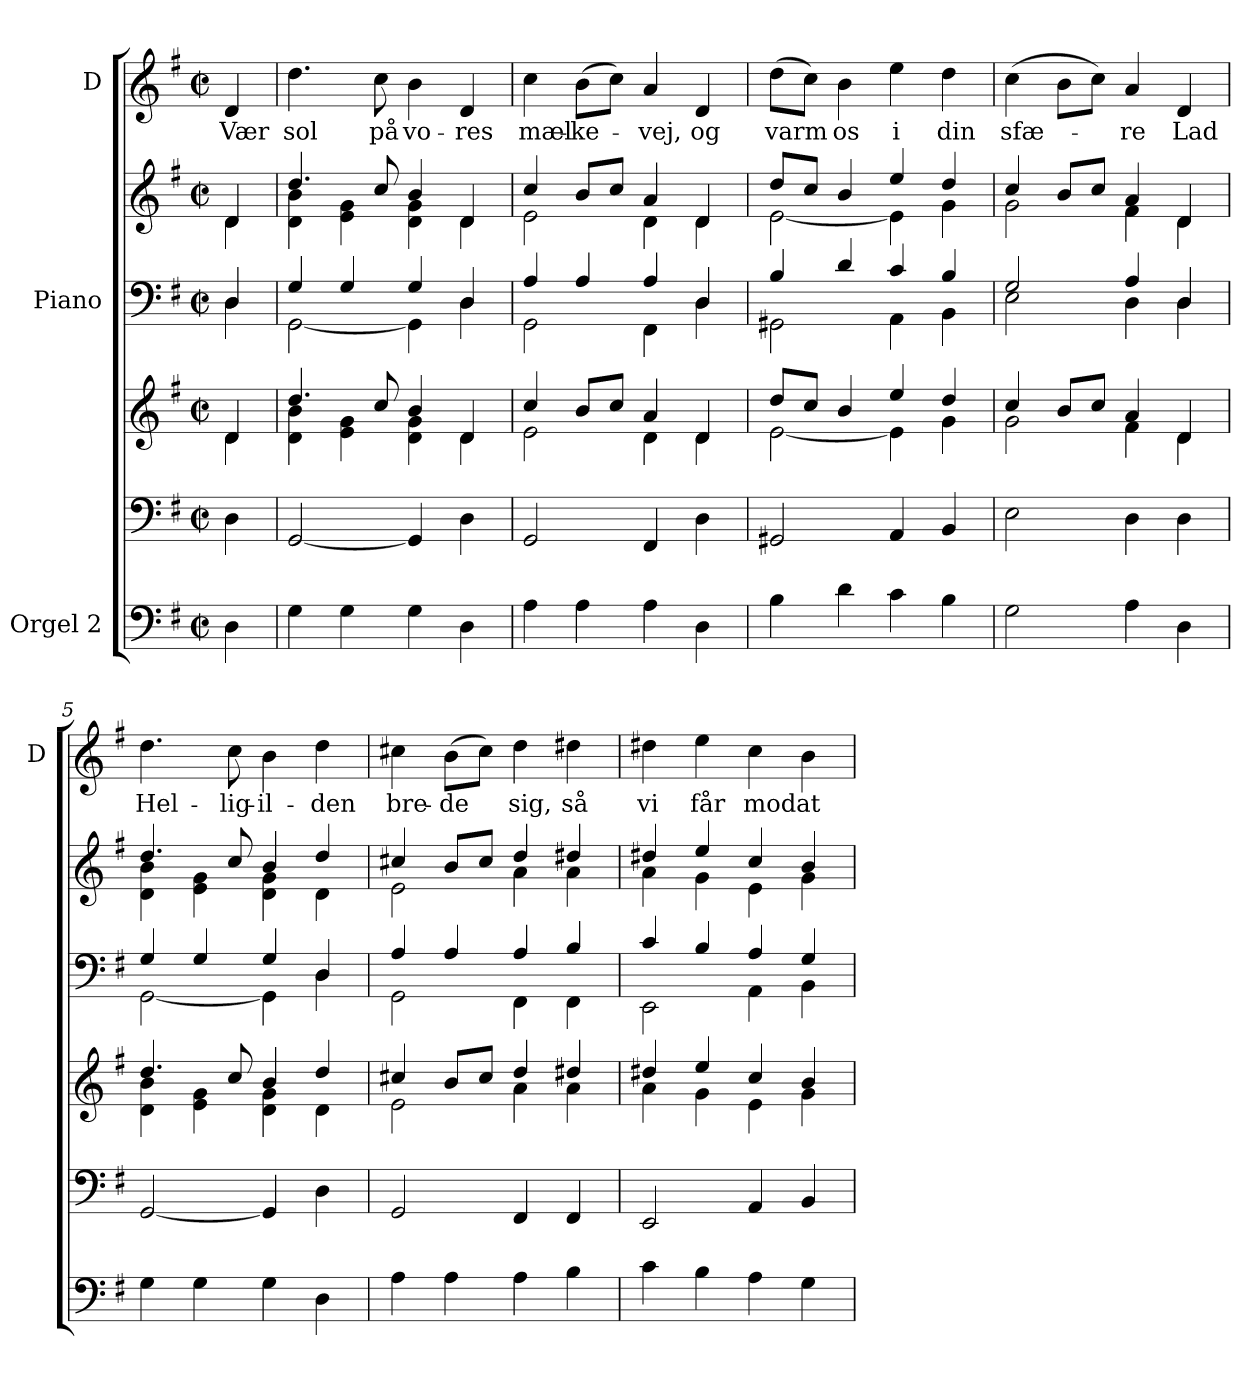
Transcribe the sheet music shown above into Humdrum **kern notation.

**kern	**kern	**kern	**kern	**kern	**kern	**text
*part3	*part3	*part3	*part2	*part2	*part1	*part1
*staff6	*staff5	*staff4	*staff3	*staff2	*staff1	*staff1
*I"Orgel 2	*	*	*I"Piano	*	*I"D	*
*	*	*	*	*	*I'D	*
*clefF4	*clefF4	*clefG2	*clefF4	*clefG2	*clefG2	*
*k[f#]	*k[f#]	*k[f#]	*k[f#]	*k[f#]	*k[f#]	*
*M2/2	*M2/2	*M2/2	*M2/2	*M2/2	*M2/2	*
*met(c|)	*met(c|)	*met(c|)	*met(c|)	*met(c|)	*met(c|)	*
=	=	=	=	=	=	=
*	*	*^	*^	*^	*	*
!	!	!	!	!	!	!	!	!	!LO:LY:b
4D\	4D\	4d/	4d\	4D/	4D\	4d/	4d\	4d/	Vær
=1	=1	=1	=1	=1	=1	=1	=1	=1	=1
!	!	!	!	!	!	!	!	!	!LO:LY:b
4G\	[2GG/	4.dd/	4d\ 4b\	4G/	[2GG\	4.dd/	4d\ 4b\	4.dd\	sol
4G\	.	.	4e\ 4g\	4G/	.	.	4e\ 4g\	.	.
!	!	!	!	!	!	!	!	!	!LO:LY:b
.	.	8cc/	.	.	.	8cc/	.	8cc\	på
!	!	!	!	!	!	!	!	!	!LO:LY:b
4G\	4GG/]	4b/	4d\ 4g\	4G/	4GG\]	4b/	4d\ 4g\	4b\	vo-
!	!	!	!	!	!	!	!	!	!LO:LY:b
4D\	4D\	4d/	4d\	4D/	4D\	4d/	4d\	4d/	-res
=2	=2	=2	=2	=2	=2	=2	=2	=2	=2
!	!	!	!	!	!	!	!	!	!LO:LY:b
4A\	2GG/	4cc/	2e\	4A/	2GG\	4cc/	2e\	4cc\	mæl-
!	!	!	!	!	!	!	!	!	!LO:LY:b
4A\	.	8b/L	.	4A/	.	8b/L	.	(8b\L	-ke-
.	.	8cc/J	.	.	.	8cc/J	.	8cc\J)	.
!	!	!	!	!	!	!	!	!	!LO:LY:b
4A\	4FF#/	4a/	4d\	4A/	4FF#\	4a/	4d\	4a/	-vej,
!	!	!	!	!	!	!	!	!	!LO:LY:b
4D\	4D\	4d/	4d\	4D/	4D\	4d/	4d\	4d/	og
=3	=3	=3	=3	=3	=3	=3	=3	=3	=3
!	!	!	!	!	!	!	!	!	!LO:LY:b
4B\	2GG#X/	8dd/L	[2e\	4B/	2GG#X\	8dd/L	[2e\	(8dd\L	varm
.	.	8cc/J	.	.	.	8cc/J	.	8cc\J)	.
!	!	!	!	!	!	!	!	!	!LO:LY:b
4d\	.	4b/	.	4d/	.	4b/	.	4b\	os
!	!	!	!	!	!	!	!	!	!LO:LY:b
4c\	4AA/	4ee/	4e\]	4c/	4AA\	4ee/	4e\]	4ee\	i
!	!	!	!	!	!	!	!	!	!LO:LY:b
4B\	4BB/	4dd/	4g\	4B/	4BB\	4dd/	4g\	4dd\	din
=4	=4	=4	=4	=4	=4	=4	=4	=4	=4
!	!	!	!	!	!	!	!	!	!LO:LY:b
2G\	2E\	4cc/	2g\	2G/	2E\	4cc/	2g\	(4cc\	sfæ-
.	.	8b/L	.	.	.	8b/L	.	8b\L	.
.	.	8cc/J	.	.	.	8cc/J	.	8cc\J)	.
!	!	!	!	!	!	!	!	!	!LO:LY:b
4A\	4D\	4a/	4f#\	4A/	4D\	4a/	4f#\	4a/	-re
!	!	!	!	!	!	!	!	!	!LO:LY:b
4D\	4D\	4d/	4d\	4D/	4D\	4d/	4d\	4d/	Lad
!!LO:LB:g=z
=5	=5	=5	=5	=5	=5	=5	=5	=5	=5
!	!	!	!	!	!	!	!	!	!LO:LY:b
4G\	[2GG/	4.dd/	4d\ 4b\	4G/	[2GG\	4.dd/	4d\ 4b\	4.dd\	Hel-
4G\	.	.	4e\ 4g\	4G/	.	.	4e\ 4g\	.	.
!	!	!	!	!	!	!	!	!	!LO:LY:b
.	.	8cc/	.	.	.	8cc/	.	8cc\	-lig-
!	!	!	!	!	!	!	!	!	!LO:LY:b
4G\	4GG/]	4b/	4d\ 4g\	4G/	4GG\]	4b/	4d\ 4g\	4b\	-il-
!	!	!	!	!	!	!	!	!	!LO:LY:b
4D\	4D\	4dd/	4d\	4D/	4D\	4dd/	4d\	4dd\	-den
=6	=6	=6	=6	=6	=6	=6	=6	=6	=6
!	!	!	!	!	!	!	!	!	!LO:LY:b
4A\	2GG/	4cc#X/	2e\	4A/	2GG\	4cc#X/	2e\	4cc#X\	bre-
!	!	!	!	!	!	!	!	!	!LO:LY:b
4A\	.	8b/L	.	4A/	.	8b/L	.	(8b\L	-de
.	.	8cc#/J	.	.	.	8cc#/J	.	8cc#\J)	.
!	!	!	!	!	!	!	!	!	!LO:LY:b
4A\	4FF#/	4dd/	4a\	4A/	4FF#\	4dd/	4a\	4dd\	sig,
!	!	!	!	!	!	!	!	!	!LO:LY:b
4B\	4FF#/	4dd#X/	4a\	4B/	4FF#\	4dd#X/	4a\	4dd#X\	så
=7	=7	=7	=7	=7	=7	=7	=7	=7	=7
!	!	!	!	!	!	!	!	!	!LO:LY:b
4c\	2EE/	4dd#X/	4a\	4c/	2EE\	4dd#X/	4a\	4dd#X\	vi
!	!	!	!	!	!	!	!	!	!LO:LY:b
4B\	.	4ee/	4g\	4B/	.	4ee/	4g\	4ee\	får
!	!	!	!	!	!	!	!	!	!LO:LY:b
4A\	4AA/	4cc/	4e\	4A/	4AA\	4cc/	4e\	4cc\	mod
!	!	!	!	!	!	!	!	!	!LO:LY:b
4G\	4BB/	4b/	4g\	4G/	4BB\	4b/	4g\	4b\	at
*	*	*v	*v	*	*	*	*	*	*
*	*	*	*v	*v	*	*	*	*
*	*	*	*	*v	*v	*	*
=	=	=	=	=	=	=
*-	*-	*-	*-	*-	*-	*-
